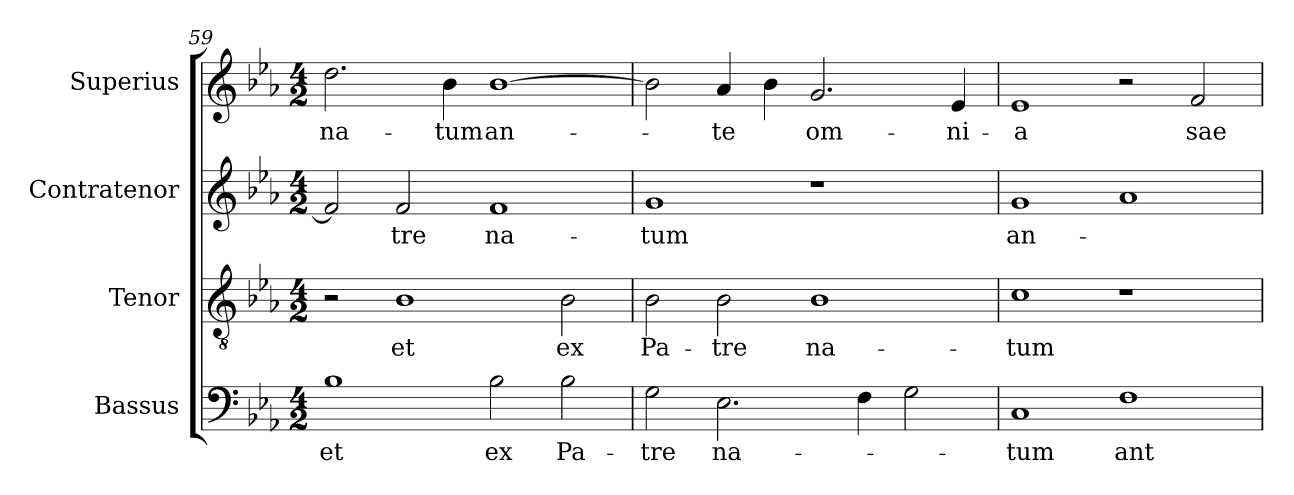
**kern	**text	**kern	**text	**kern	**text	**kern	**text
*part4	*part4	*part3	*part3	*part2	*part2	*part1	*part1
*staff4	*staff4	*staff3	*staff3	*staff2	*staff2	*staff1	*staff1
*I"Bassus	*	*I"Tenor	*	*I"Contratenor	*	*I"Superius	*
*I'B.	*	*I'T.	*	*	*	*	*
*clefF4	*	*clefGv2	*	*clefG2	*	*clefG2	*
*	*	*ITrd7c12	*	*ITrd7c12	*	*	*
*k[b-e-a-]	*	*k[b-e-a-]	*	*k[b-e-a-]	*	*k[b-e-a-]	*
*E-:	*	*E-:	*	*E-:	*	*E-:	*
*M4/2	*	*M4/2	*	*M4/2	*	*M4/2	*
=59	=59	=59	=59	=59	=59	=59	=59
!	!LO:LY:b:color=#000000	!	!	!	!	!	!
!	!	!	!	!	!	!	!LO:LY:b:color=#000000
1B-i	et	2r	.	2Fi/]	.	2.ddi\	na-
!	!	!	!LO:LY:b:color=#000000	!	!	!	!
!	!	!	!	!	!LO:LY:b:color=#000000	!	!
.	.	1BB-i	et	2Fi/	-tre	.	.
!	!	!	!	!	!	!	!LO:LY:b:color=#000000
.	.	.	.	.	.	4b-i\	-tum
!	!LO:LY:b:color=#000000	!	!	!	!	!	!
!	!	!	!	!	!LO:LY:b:color=#000000	!	!
!	!	!	!	!	!	!	!LO:LY:b:color=#000000
2B-i\	ex	.	.	1Fi	na-	[>1b-i	an-
!	!LO:LY:b:color=#000000	!	!	!	!	!	!
!	!	!	!LO:LY:b:color=#000000	!	!	!	!
2B-i\	Pa-	2BB-i\	ex	.	.	.	.
=60	=60	=60	=60	=60	=60	=60	=60
!	!LO:LY:b:color=#000000	!	!	!	!	!	!
!	!	!	!LO:LY:b:color=#000000	!	!	!	!
!	!	!	!	!	!LO:LY:b:color=#000000	!	!
2Gi\	-tre	2BB-i\	Pa-	1Gi	-tum	2b-i\]	.
!	!LO:LY:b:color=#000000	!	!	!	!	!	!
!	!	!	!LO:LY:b:color=#000000	!	!	!	!
!	!	!	!	!	!	!	!LO:LY:b:color=#000000
2.E-i\	na-	2BB-i\	-tre	.	.	4a-i/	-te
.	.	.	.	.	.	4b-i\	.
!	!	!	!LO:LY:b:color=#000000	!	!	!	!
!	!	!	!	!	!	!	!LO:LY:b:color=#000000
.	.	1BB-i	na-	1r	.	2.gi/	om-
4Fi\	.	.	.	.	.	.	.
2Gi\	.	.	.	.	.	.	.
!	!	!	!	!	!	!	!LO:LY:b:color=#000000
.	.	.	.	.	.	4e-i/	-ni-
=61	=61	=61	=61	=61	=61	=61	=61
!	!LO:LY:b:color=#000000	!	!	!	!	!	!
!	!	!	!LO:LY:b:color=#000000	!	!	!	!
!	!	!	!	!	!LO:LY:b:color=#000000	!	!
!	!	!	!	!	!	!	!LO:LY:b:color=#000000
1Ci	-tum	1Ci	-tum	1Gi	an-	1e-i	-a
!	!LO:LY:b:color=#000000	!	!	!	!	!	!
1Fi	ant-	1r	.	1A-i	.	2r	.
!	!	!	!	!	!	!	!LO:LY:b:color=#000000
.	.	.	.	.	.	2fi/	sae-
=	=	=	=	=	=	=	=
*-	*-	*-	*-	*-	*-	*-	*-
